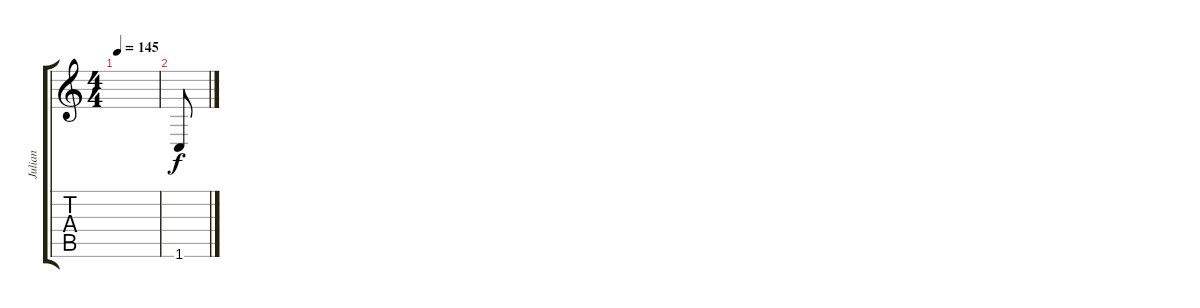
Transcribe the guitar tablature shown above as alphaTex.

\track ("Julian" "Julian") {instrument overdrivenguitar}
\staff {score tabs}
\tuning (Db4 Ab3 E3 B2 Gb2 B1) {hide}
\ts (4 4)
\tempo 145
\clef g2
\ks c
|
1.6.8
